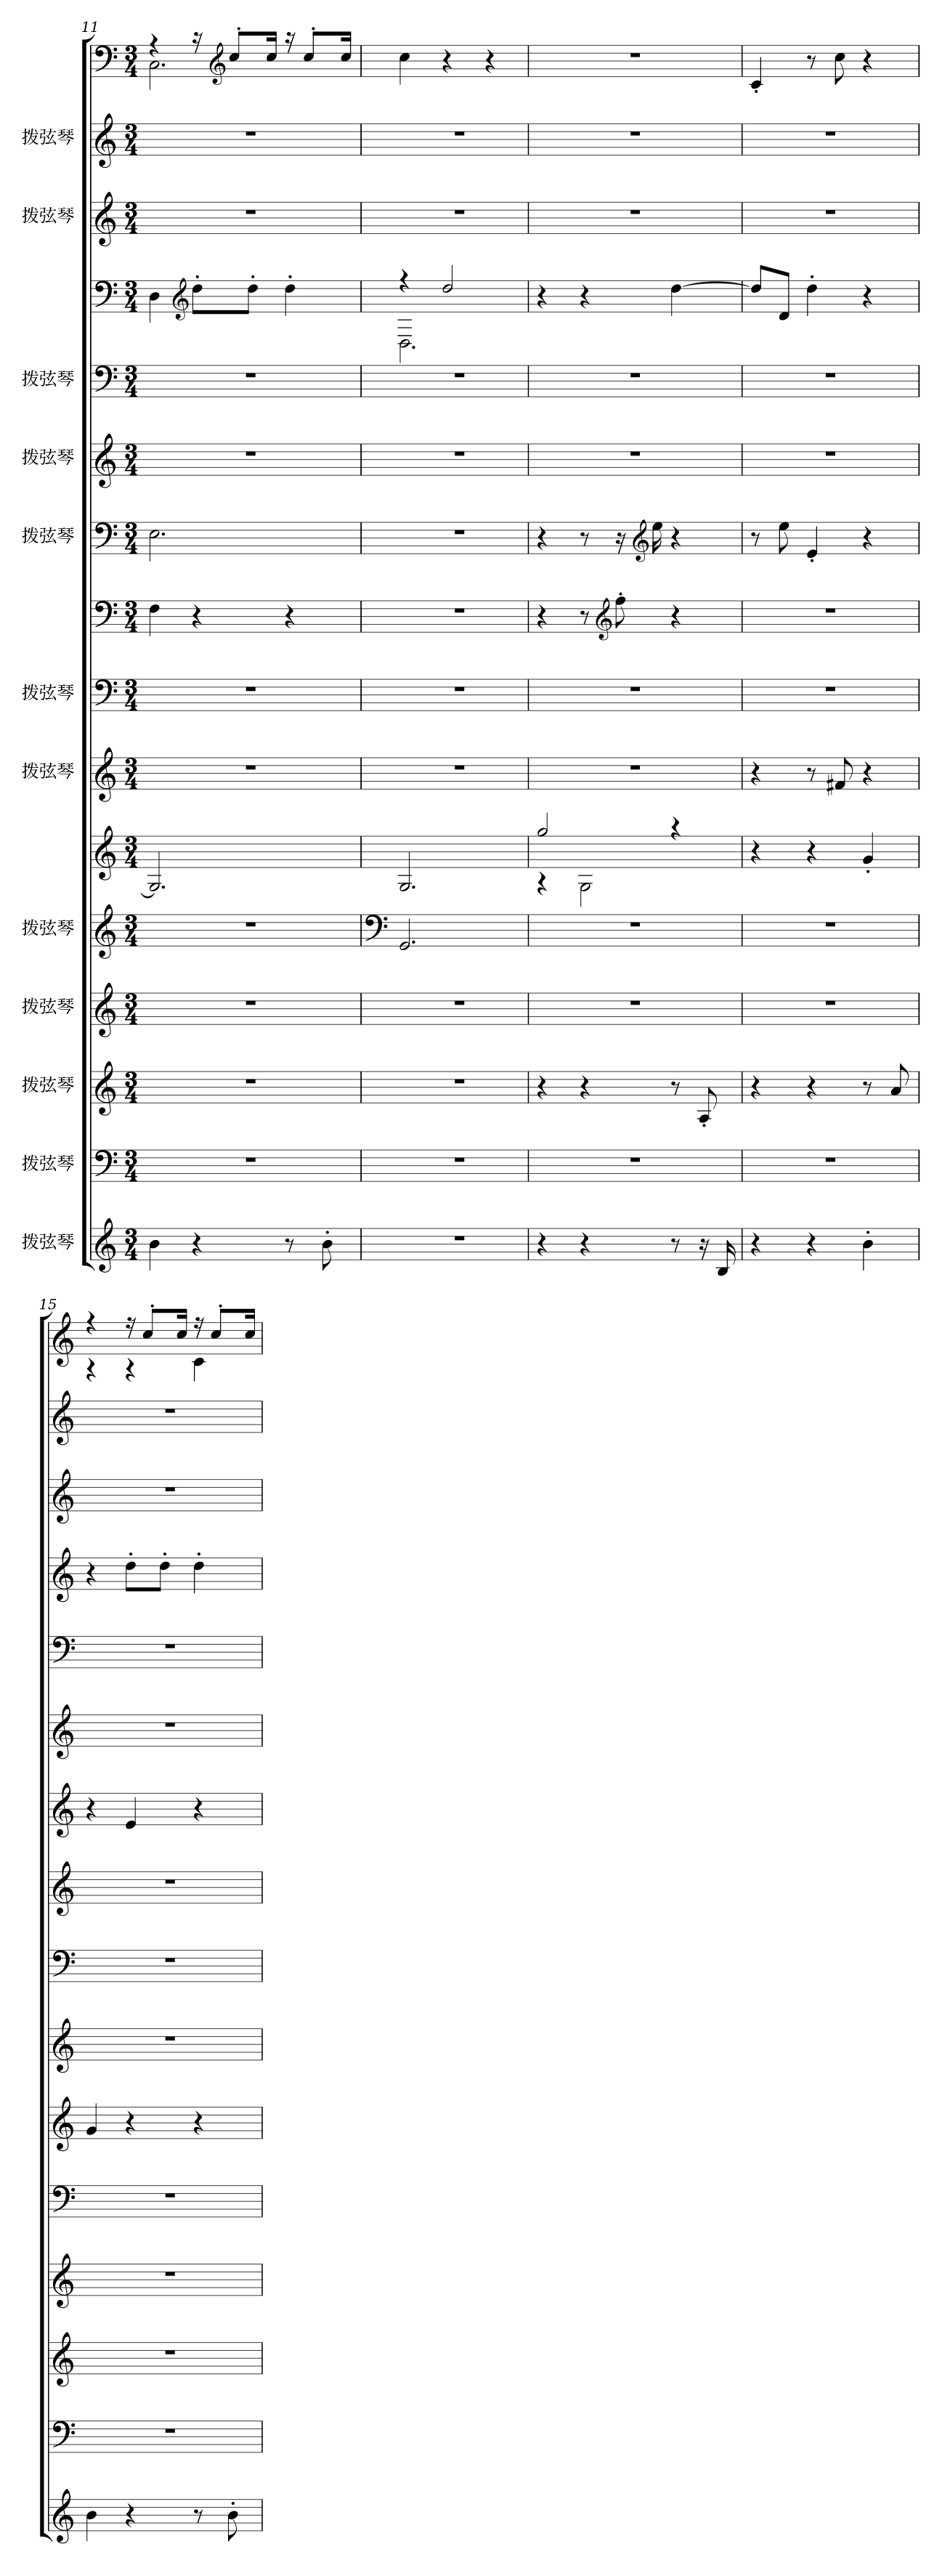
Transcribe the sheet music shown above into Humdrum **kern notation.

**kern	**kern	**kern	**kern	**kern	**kern	**kern	**kern	**kern	**kern	**kern	**kern	**kern	**kern	**kern	**kern
*part12	*part11	*part10	*part9	*part8	*part8	*part7	*part6	*part6	*part5	*part4	*part3	*part3	*part2	*part1	*part1
*staff16	*staff15	*staff14	*staff13	*staff12	*staff11	*staff10	*staff9	*staff8	*staff7	*staff6	*staff5	*staff4	*staff3	*staff2	*staff1
*I"拨弦琴	*I"拨弦琴	*I"拨弦琴	*I"拨弦琴	*I"拨弦琴	*	*I"拨弦琴	*I"拨弦琴	*	*I"拨弦琴	*I"拨弦琴	*I"拨弦琴	*	*I"拨弦琴	*I"拨弦琴	*
*clefG2	*clefF4	*clefG2	*clefG2	*clefG2	*clefG2	*clefG2	*clefF4	*clefF4	*clefF4	*clefG2	*clefF4	*clefF4	*clefG2	*clefG2	*clefF4
*k[]	*k[]	*k[]	*k[]	*k[]	*k[]	*k[]	*k[]	*k[]	*k[]	*k[]	*k[]	*k[]	*k[]	*k[]	*k[]
*M3/4	*M3/4	*M3/4	*M3/4	*M3/4	*M3/4	*M3/4	*M3/4	*M3/4	*M3/4	*M3/4	*M3/4	*M3/4	*M3/4	*M3/4	*M3/4
=11	=11	=11	=11	=11	=11	=11	=11	=11	=11	=11	=11	=11	=11	=11	=11
*	*	*	*	*	*	*	*	*	*	*	*	*	*	*	*^
4b\	2.r	2.r	2.r	2.r	2.G/]	2.r	2.r	4F\	2.E\	2.r	2.r	4D\	2.r	2.r	4r	2.C\
*	*	*	*	*	*	*	*	*	*	*	*	*clefG2	*	*	*	*
4r	.	.	.	.	.	.	.	4r	.	.	.	8dd'\L	.	.	16r	.
*	*	*	*	*	*	*	*	*	*	*	*	*	*	*	*clefG2	*
.	.	.	.	.	.	.	.	.	.	.	.	.	.	.	8cc'/L	.
.	.	.	.	.	.	.	.	.	.	.	.	8dd'\J	.	.	.	.
.	.	.	.	.	.	.	.	.	.	.	.	.	.	.	16cc/Jk	.
8r	.	.	.	.	.	.	.	4r	.	.	.	4dd'\	.	.	16r	.
.	.	.	.	.	.	.	.	.	.	.	.	.	.	.	8cc'/L	.
8b'\	.	.	.	.	.	.	.	.	.	.	.	.	.	.	.	.
.	.	.	.	.	.	.	.	.	.	.	.	.	.	.	16cc/Jk	.
*	*	*	*	*	*	*	*	*	*	*	*	*	*	*	*v	*v
!!LO:PB:g=z
=12	=12	=12	=12	=12	=12	=12	=12	=12	=12	=12	=12	=12	=12	=12	=12
*	*	*	*	*clefF4	*	*	*	*	*	*	*	*	*	*	*
*	*	*	*	*	*	*	*	*	*	*	*	*^	*	*	*
2.r	2.r	2.r	2.r	2.GG/	2.G/	2.r	2.r	2.r	2.r	2.r	2.r	4r	2.D\	2.r	2.r	4cc\
.	.	.	.	.	.	.	.	.	.	.	.	2dd/	.	.	.	4r
.	.	.	.	.	.	.	.	.	.	.	.	.	.	.	.	4r
*	*	*	*	*	*	*	*	*	*	*	*	*v	*v	*	*	*
=13	=13	=13	=13	=13	=13	=13	=13	=13	=13	=13	=13	=13	=13	=13	=13
*	*	*	*	*	*^	*	*	*	*	*	*	*	*	*	*
4r	2.r	4r	2.r	2.r	2gg/	4r	2.r	2.r	4r	4r	2.r	2.r	4r	2.r	2.r	2.r
4r	.	4r	.	.	.	2G\	.	.	8r	8r	.	.	4r	.	.	.
*	*	*	*	*	*	*	*	*	*clefG2	*	*	*	*	*	*	*
.	.	.	.	.	.	.	.	.	8ff'\	16r	.	.	.	.	.	.
*	*	*	*	*	*	*	*	*	*	*clefG2	*	*	*	*	*	*
.	.	.	.	.	.	.	.	.	.	16ee\	.	.	.	.	.	.
8r	.	8r	.	.	4r	.	.	.	4r	4r	.	.	[4dd\	.	.	.
16r	.	8A'/	.	.	.	.	.	.	.	.	.	.	.	.	.	.
16B/	.	.	.	.	.	.	.	.	.	.	.	.	.	.	.	.
*	*	*	*	*	*v	*v	*	*	*	*	*	*	*	*	*	*
=14	=14	=14	=14	=14	=14	=14	=14	=14	=14	=14	=14	=14	=14	=14	=14
4r	2.r	4r	2.r	2.r	4r	4r	2.r	2.r	8r	2.r	2.r	8dd/L]	2.r	2.r	4c'/
.	.	.	.	.	.	.	.	.	8ee\	.	.	8d/J	.	.	.
4r	.	4r	.	.	4r	8r	.	.	4e'/	.	.	4dd'\	.	.	8r
.	.	.	.	.	.	8f#X/	.	.	.	.	.	.	.	.	8cc\
4b'\	.	8r	.	.	4g'/	4r	.	.	4r	.	.	4r	.	.	4r
.	.	8a/	.	.	.	.	.	.	.	.	.	.	.	.	.
=15	=15	=15	=15	=15	=15	=15	=15	=15	=15	=15	=15	=15	=15	=15	=15
*	*	*	*	*	*	*	*	*	*	*	*	*	*	*	*^
4b\	2.r	2.r	2.r	2.r	4g/	2.r	2.r	2.r	4r	2.r	2.r	4r	2.r	2.r	4r	4r
4r	.	.	.	.	4r	.	.	.	4e/	.	.	8dd'\L	.	.	16r	4r
.	.	.	.	.	.	.	.	.	.	.	.	.	.	.	8cc'/L	.
.	.	.	.	.	.	.	.	.	.	.	.	8dd'\J	.	.	.	.
.	.	.	.	.	.	.	.	.	.	.	.	.	.	.	16cc/Jk	.
8r	.	.	.	.	4r	.	.	.	4r	.	.	4dd'\	.	.	16r	4c\
.	.	.	.	.	.	.	.	.	.	.	.	.	.	.	8cc'/L	.
8b'\	.	.	.	.	.	.	.	.	.	.	.	.	.	.	.	.
.	.	.	.	.	.	.	.	.	.	.	.	.	.	.	16cc/Jk	.
*	*	*	*	*	*	*	*	*	*	*	*	*	*	*	*v	*v
=	=	=	=	=	=	=	=	=	=	=	=	=	=	=	=
*-	*-	*-	*-	*-	*-	*-	*-	*-	*-	*-	*-	*-	*-	*-	*-
